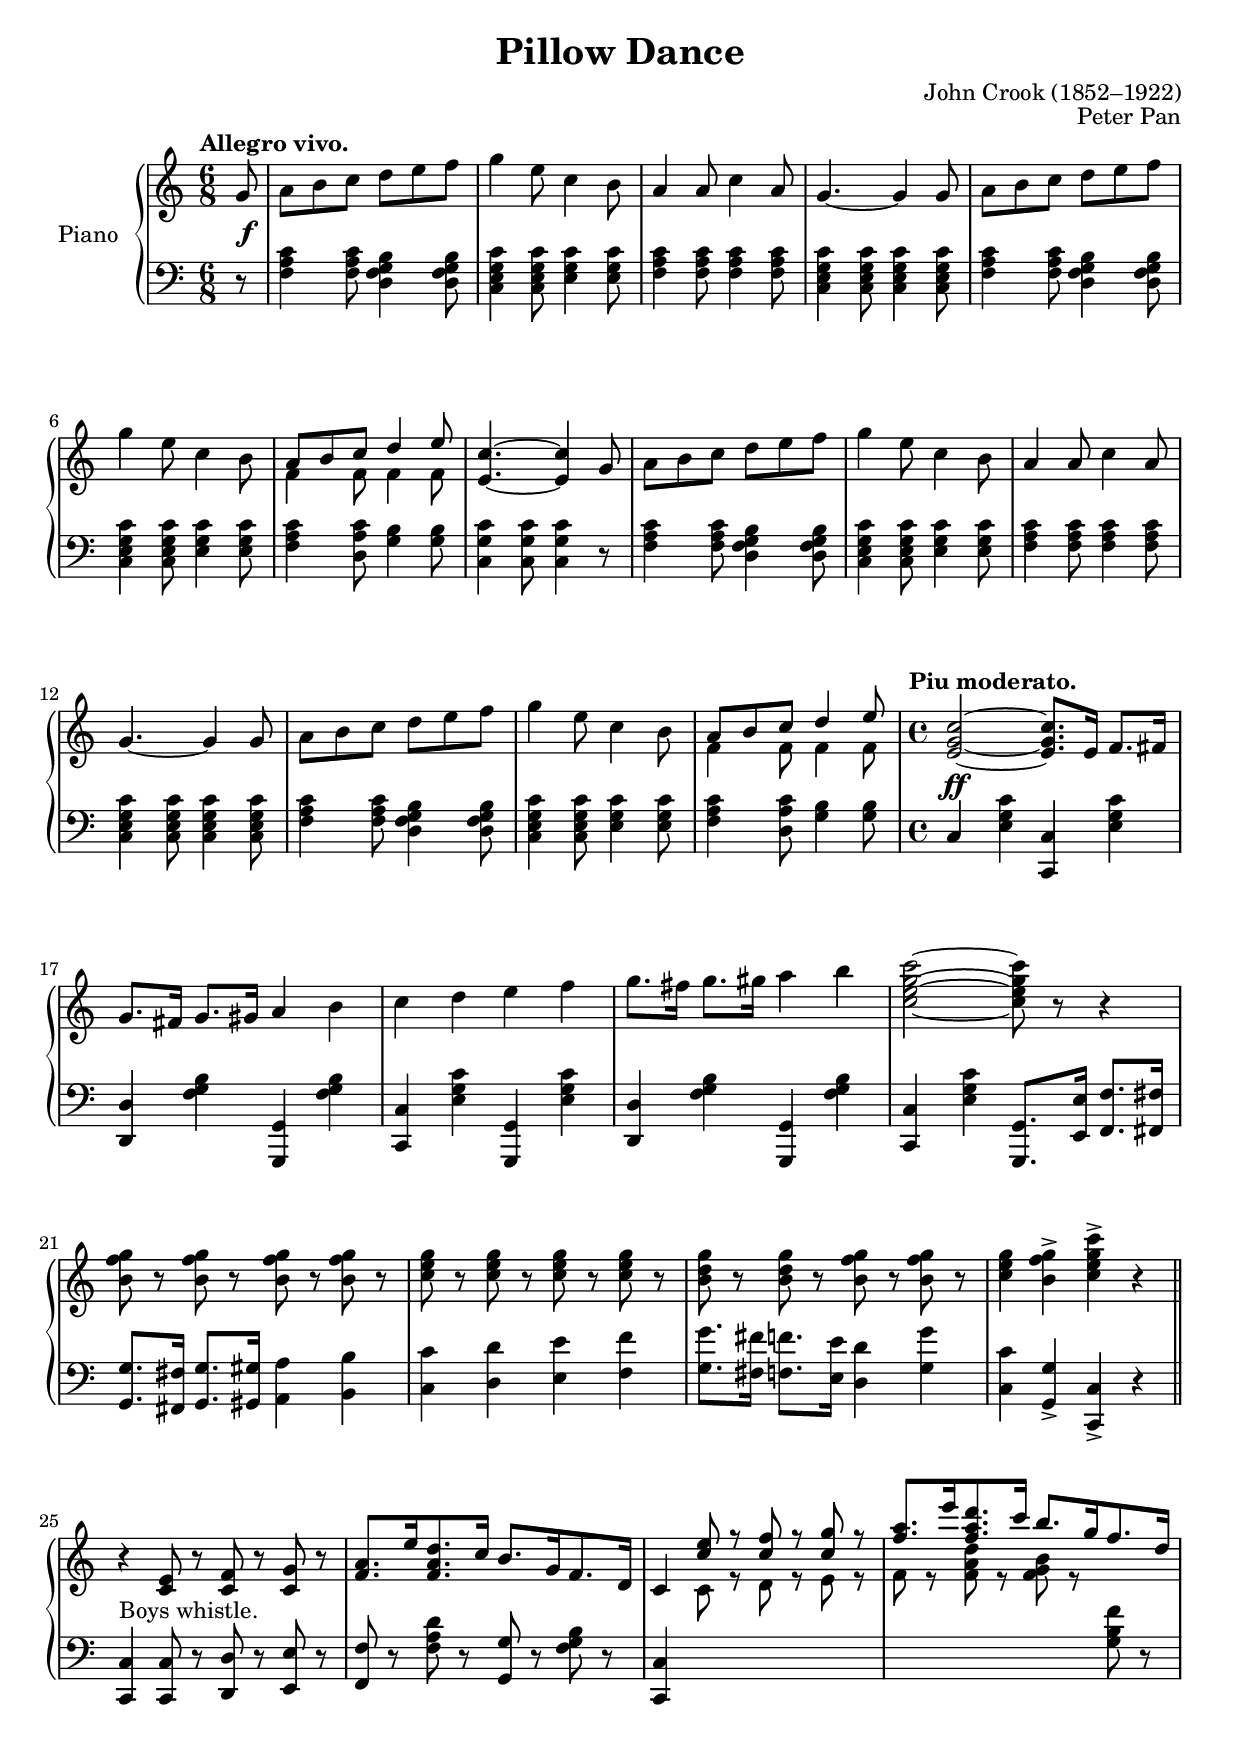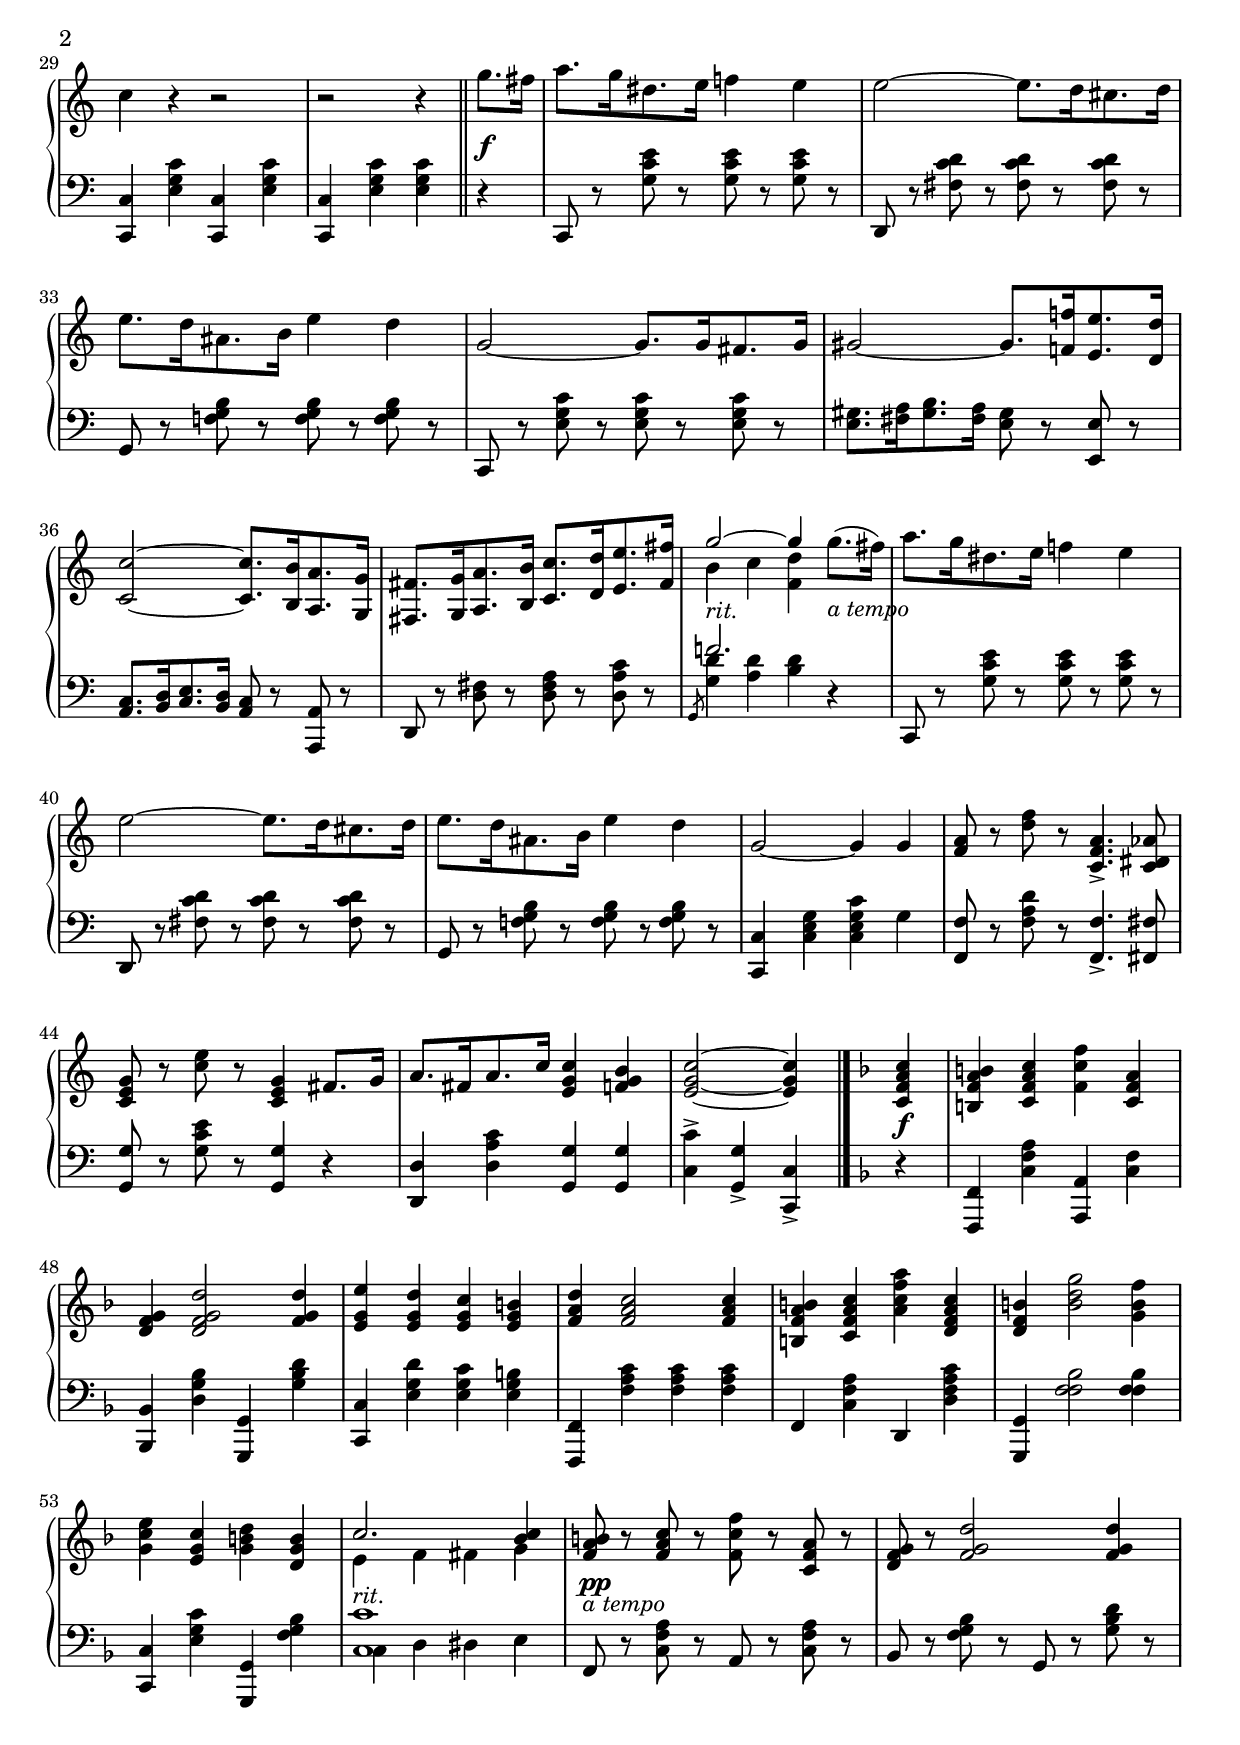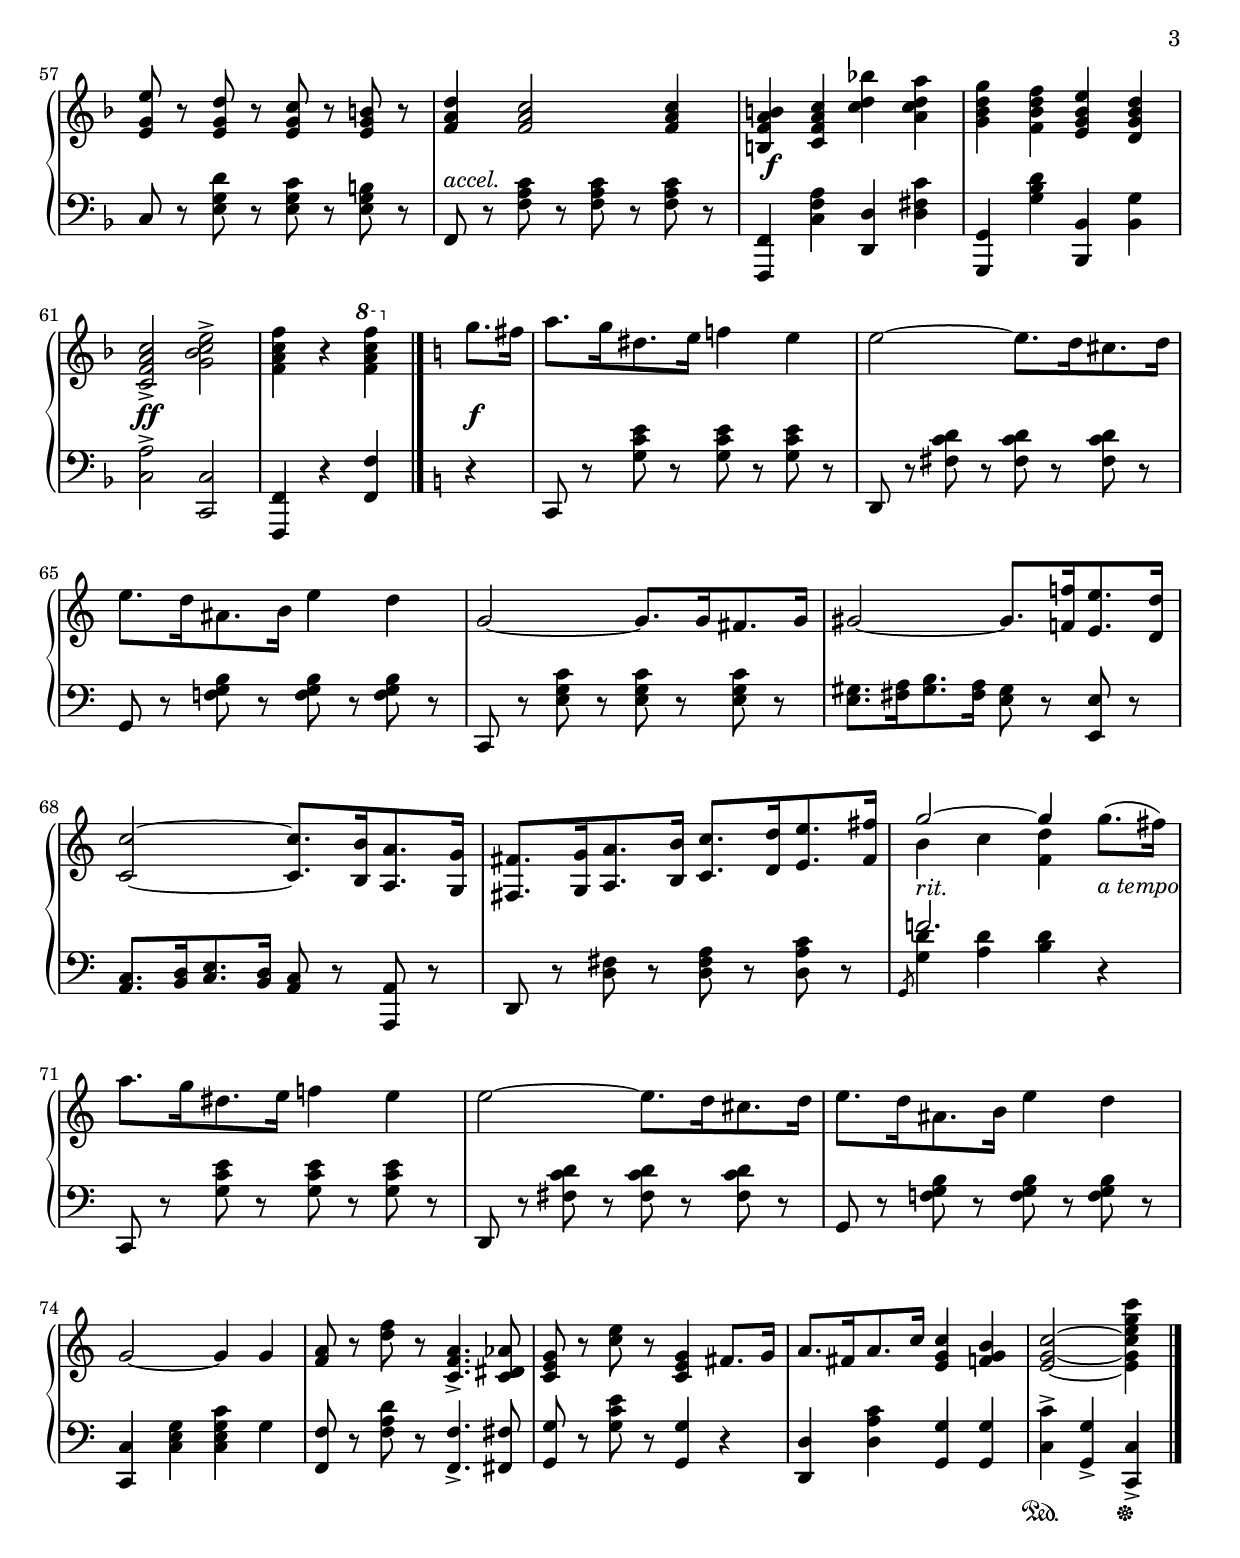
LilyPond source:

\version "2.19.52"
\language "english"
\include "Peter_Pan.ily"

\include "articulate.ly"

\header {
  title = "Pillow Dance"
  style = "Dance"
}

\tagGroup #'(midi-only score-only)


dynamicsOne = {
		s8\f	|
	s2.*15		|
}

upperOne = \relative c'' {
  \repeat unfold 2 {
						g8	|
    \repeat unfold 2 {
	a	b	c	d	e	f	|
	g4		e8	c4		b8	|
    }
    \alternative {
      {
	a4		a8	c4		a8	|
	g4.~			g4		g8	|
      }
      {
        << {
	a8	b	c	d4		e8	|
        } \\ {
	f,4		f8	f4		f8	|
        } >>
      }
    }
  }
  \alternative {
    {
	<e c'>4.~		q4		%…
    }
    {}
  }
}

lowerOne = \relative c {
  \repeat unfold 2 {
						r8	|
    \repeat unfold 2 {
	<f a c>4	q8	<d f g b>4	q8	|
	<c e g c>4	q8	<e g c>4	q8	|
    }
    \alternative {
      {
	<f a c>4	q8	q4		q8	|
	<c e g c>4	q8	q4		q8	|
      }
      {
	<f a c>4	<d a'c>8<g b>4		q8	|
      }
    }
  }
  \alternative {
    {
	<c, g' c>4	q8	q4		%…
    }
    {}
  }
}


dynamicsTwo = {
	<>\ff
	s1*9	|
}

upperTwo = \relative c' {
	<e g c>2~			q8.	e16	f8.	fs16	|

	g8.	fs16	g8.	gs16	a4		b		|
	c		d		e		f		|
	g8.	fs16	g8.	gs16	a4		b		|
	<c, e g c>2~			q8	r	r4		|

	<b f' g>8 r	q	r	q	r	q	r	|
	<c e g>	r	q	r	q	r	q	r	|
	<b d g>	r	q	r	<b f' g> r	q	r	|
	<c e g>4	<b f' g>->	<c e g c>->	r		|
}

lowerTwo = \relative c {
	c4		<e g c>		<c c,>		<e g c>		|

	<d d,>		<f g b>		<g, g,>		<f' g b>	|
	<c c,>		<e g c>		<g, g,>		<e' g c>	|
	<d d,>		<f g b>		<g, g,>		<f' g b>	|
	<c c,>		<e g c>	<g, g,>8. <e e'>16 <f f'>8. <fs fs'>16	|

	<g g'>8. <fs fs'>16 <g g'>8. <gs gs'>16	<a a'>4	<b b'>		|
	<c c'>		<d d'>		<e e'>		<f f'>		|
	<g g'>8. <fs fs'>16 <f f'>8. <e e'>16	<d d'>4	<g g'>		|
	<c, c'>		<g g'>->	<c, c'>->	r		|
}


dynamicsThree = {
  <>-\markup \upright "Boys whistle."
	s1*5	|
	s2.	%…
}

upperThree = \relative c' {
	r4		<c e>8	r	<c f>	r	<c g'>	r	|
	<f a>8.[e'16	<f, a d>8. c'16]b8.[	g16	f8.	d16]	|
	c4    \voiceOne	<c' e>8	r	<c f>	r	<c g'>	r	|
	<f a>8.[e'16	<f, a d>8. c'16]b8.[	g16	f8.	d16]	|

  \oneVoice
	c4		r		r2				|
	r2				r4		%…
}

lowerThree = \relative c {
	<c c,>4		q8	r	<d d,>	r	<e e,>	r	|
	<f f,>	r	<f a d>	r	<g g,>	r	<f g b>	r	|
	<c c,>4		%…
  \change Staff = "upper"
  \voiceTwo
			c'8	r	d	r	e	r	|
	f	r	<f a d>	r	<f g b>	r	%…
  \change Staff = "lower"
  \oneVoice
							<g, b f'>8 r	|

	<c, c,>4	<e g c>		<c c,>		<e g c>		|
	<c c,>		<e g c>		q		%…
}


dynamicsFour = {
	<>\f
				s4	|
	s1*7				|
	<>-\markup "rit."
	s2.			%…

	<>-\markup "a tempo"
				s4	|
	s1*7				|
	s2.			%…
}

upperFour = \relative c''' {
							g8.	fs16	|
	a8.[	g16	ds8.	e16]	f!4		e		|
	e2~				e8.[	d16	cs8.	d16]	|
	e8.[	d16	as8.	b16]	e4		d		|
	g,2~				g8.[	g16	fs8.	g16]	|

	gs2~				gs8.[ <f!f'!>16 <e e'>8. <d d'>16] |
	<c c'>2~			q8.[	<b b'>16<a a'>8.<g g'>16]|
	<fs fs'>8.[ <g g'>16 <a a'>8. <b b'>16]
					<c c'>8.[ <d d'>16 <e e'>8. <fs fs'>16]|
  << {
	g'2~				g4		%…
  } \\ {
	b,4		c		<d f,>		%…
  } >>

							g8.(	fs16)	|
	a8.[	g16	ds8.	e16]	f!4		e		|
	e2~				e8.[	d16	cs8.	d16]	|
	e8.[	d16	as8.	b16]	e4		d		|
	g,2~				g4		g		|

	<f a>8	r	<d' f>	r	<c, f a>4.->		<c ds af'>8|
	<c e g>	r	<c' e>	r	<c, e g>4	fs8.	g16	|
	a8.[	fs16	a8.	c16]	<e, g c>4	<f g b>		|
	<e g c>2~			q4		%…
}

lowerFour = \relative c, {
							r4		|
	c8	r	<g''c e>r	q	r	q	r	|
	d,	r	<fs'c'd>r	q	r	q	r	|
	g,	r	<f'!g b>r	q	r	q	r	|
	c,	r	<e'g c>	r	q	r	q	r	|

	<e gs>8.[ <fs a>16 <gs b>8. <fs a>16] <e gs>8 r	<e e,>	r	|
	<a, c>8.[ <b d>16 <c e>8. <b d>16] <a c>8 r	<a a,>	r	|
	d,8	r	<d' fs>	r	<d fs a>r	<d a' c>r	|
	\slashedGrace g,8
  << {
	f''!2.						%…
  } \\ {
	<g, d'>4	<a d>		<b d>		%…
  } >>

							r4		|
	c,,8	r	<g''c e>r	q	r	q	r	|
	d,	r	<fs'c'd>r	q	r	q	r	|
	g,	r	<f'!g b>r	q	r	q	r	|
	<c c,>4		<c e g>		<c e g c>	g'		|

	<f f,>8	r	<f a d>	r	<f f,>4.->		<fs fs,>8|
	<g g,>	r	<g c e>	r	<g g,>4		r		|
	<d d,>		<d a' c>	<g g,>		q		|
	<c c,>->	<g g,>->	<c, c,>->	%…
}


dynamicsFive = {
	<>\f
				s4	|
	s1*7				|
	<>-\markup "rit."
	s1				|

	<>\pp-\markup "a tempo"
	s1*3				|
	<>-\markup "accel."
	s1				|

	<>\f
	s1*2				|
	<>\ff
	s1				|
	s2.			%…
}

upperFive = \relative c' {
							<c f a c>4	|
	<b f' a b>	<c f a c>	<f c' f>	<c f a>		|
	<d f g>		<d f g d'>2			<f g d'>4	|
	<e g e'>	<e g d'>	<e g c>		<e g b>		|
	<f a d>		<f a c>2			q4		|

	<b, f' a b>	<c f a c>	<a' c f a>	<d, f a c>	|
	<d f b>		<b' d g>2			<g b f'>4	|
	<g c e>		<e g c>		<g b d>		<d g b>		|
  << {
	c'2.						<bf c>4		|
  } \\ {
	e,4		f		fs		g		|
  } >>

	<f a b>8r	<f a c>	r	<f c'f>	r	<c f a>	r	|
	<d f g>	r	<f g d'>2			q4		|
	<e g e'>8 r	<e g d'>r	<e g c>	r	<e g b>	r	|
	<f a d>4	<f a c>2			q4		|

	<b, f' a b>	<c f a c>	<c' d bf'!>	<a c d a'>	|
	<g bf d g>	<f bf d f>	<e g bf e>	<d g bf d>	|
	<c f a c>2->			<g' bf c e>->			|
	<f a c f>4	r		%…
  \ottava #1
  \set Staff.ottavation = #"8"
					<f' a c f>	%…
  \ottava #0
}

lowerFive = \relative c, {
							r4		|
	<f f,>		<c' f a>	<a a,>		<c f>		|
	<bf bf,>	<d g bf>	<g, g,>		<g' bf d>	|
	<c, c,>		<e g d'>	<e g c>		<e g b>		|
	<f, f,>		<f' a c>	q		q		|

	f,		<c' f a>	d,		<d' f a c>	|
	<g, g,>		<f' f bf>2			q4		|
	<c c,>		<e g c>		<g, g,>		<f' g bf>	|
  << {
	<c c'>1								|
  } \\ {
	c4		d		ds		e		|
  } >>

	f,8	r	<c'f a>	r	a	r	q	r	|
	bf	r	<f'g bf>r	g,	r	<g'bf d>r	|
	c,	r	<e g d'>r	<e g c>	r	<e g b>	r	|
	f,	r	<f'a c>	r	q	r	q	r	|

	<f, f,>4	<c' f a>	<d d,>		<d fs c'>	|
	<g, g,>		<g' bf d>	<bf, bf,>	<bf g'>		|
	<c a'>2->			<c c,>				|
	<f, f,>4	r		<f f'>		%…
}


dynamicsSix = \dynamicsFour

upperSix = {
  <<
    \upperFour
    \relative c'' {
				s4	|
	s1*15				|
	s2		<e g c>4%…
    }
  >>
}

lowerSix = \lowerFour

pedalSix = {
				s4	|
	s1*15				|
	s2\sustainOn		s4\sustainOff 	%…
}


dynamics = {
  \set Score.tempoHideNote = ##t

  \time 6/8
  \tempo "Allegro vivo." 4 = 140

  \partial 8
  \dynamicsOne

  \time 4/4
  \tempo "Piu moderato." 4 = 132
  \dynamicsTwo
  \bar "||"

  \dynamicsThree
  \bar "||"

  % \partial 4
  \dynamicsFour
  \bar "|."

  % \partial 4
  \dynamicsFive
  \bar "|."

  \tempo 4 = 132
  % \partial 4
  \dynamicsSix
  \bar "|."
}

upper = {
  \clef treble

  \key c \major
  \upperOne

  \upperTwo

  \upperThree

  \upperFour

  \key f \major
  \upperFive

  \key c \major
  \upperSix
}

lower = {
  \clef bass

  \key c \major
  \lowerOne

  \lowerTwo

  \lowerThree

  \lowerFour

  \key f \major
  \lowerFive

  \key c \major
  \lowerSix
}

pedal = {
  #(skip-of-length dynamicsOne)
  #(skip-of-length dynamicsTwo)
  #(skip-of-length dynamicsThree)
  #(skip-of-length dynamicsFour)
  #(skip-of-length dynamicsFive)
  \pedalSix
}

\score {
  \new PianoStaff
    \with {
      instrumentName = #"Piano"
    }
  \keepWithTag #'score-only
  <<
    \new Staff = "upper" \upper
    \new Dynamics = "dynamics" \dynamics
    \new Staff = "lower" \lower
    \new Dynamics = "pedal" \pedal
  >>
  \layout {}
}

\score {
  \new PianoStaff
    \with {
      midiInstrument = #"acoustic grand"
    }
  \keepWithTag #'midi-only
  <<
    \new Staff = "upper"
    \articulate
    \unfoldRepeats
    <<
      \upper
      \dynamics
      \pedal
    >>
    \new Staff = "lower"
    \articulate
    \unfoldRepeats
    <<
      \lower
      \dynamics
      \pedal
    >>
  >>
  \midi {}
  % \layout {}
}

